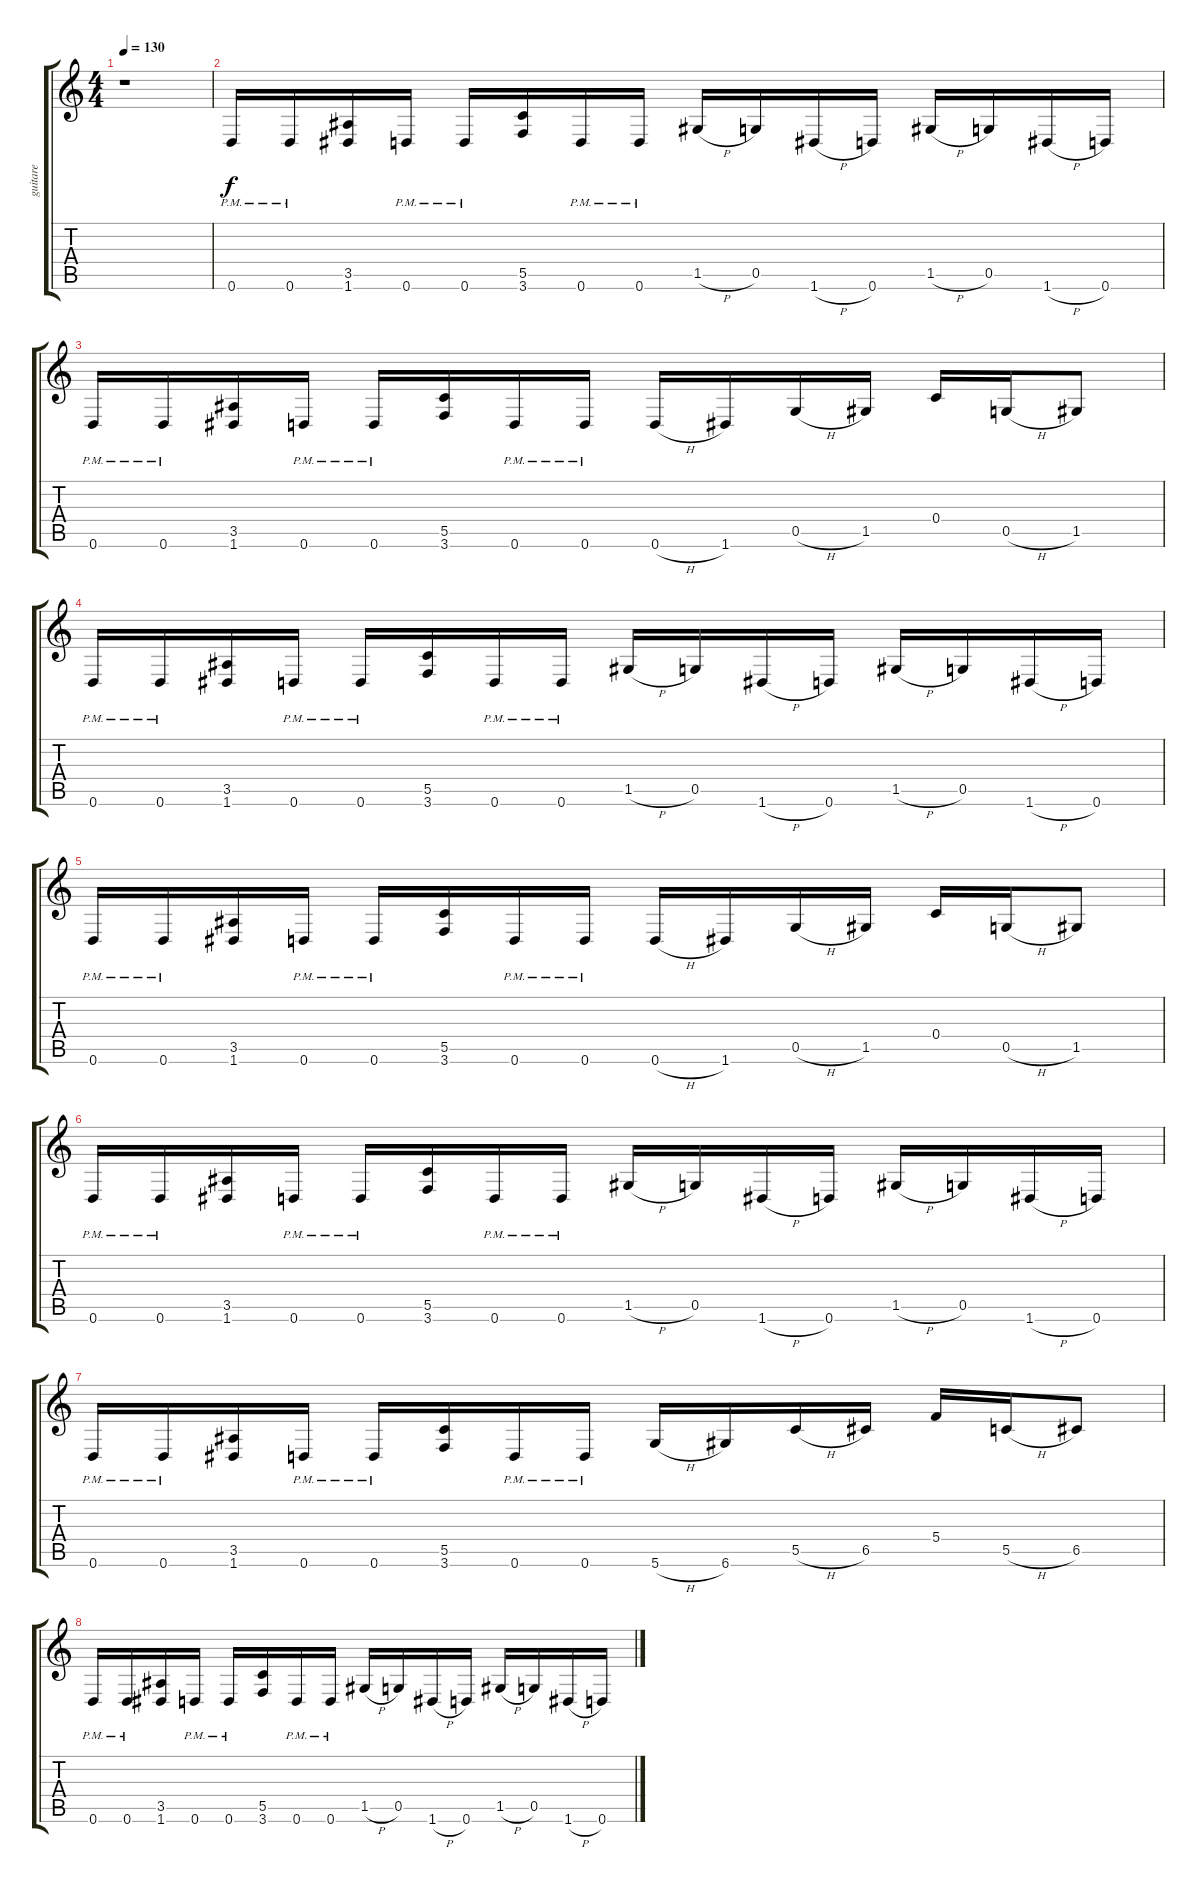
\track ("guitare" "guitare") {instrument distortionguitar}
\staff {score tabs}
\tuning (D4 A3 F3 C3 G2 D2) {hide}
\ts (4 4)
\tempo 130
\tempo 105
\tempo 130
\clef g2
\ks c
r.1{dy f instrument distortionguitar} |
0.6{pm}.16 0.6{pm}.16 (3.5 1.6).16 0.6{pm}.16 0.6{pm}.16 (5.5 3.6).16 0.6{pm}.16 0.6{pm}.16 1.5{h}.16 0.5.16 1.6{h}.16 0.6.16 1.5{h}.16 0.5.16 1.6{h}.16 0.6.16 |
0.6{pm}.16 0.6{pm}.16 (3.5 1.6).16 0.6{pm}.16 0.6{pm}.16 (5.5 3.6).16 0.6{pm}.16 0.6{pm}.16 0.6{h}.16 1.6.16 0.5{h}.16 1.5.16 0.4.16 0.5{h}.16 1.5.8 |
0.6{pm}.16 0.6{pm}.16 (3.5 1.6).16 0.6{pm}.16 0.6{pm}.16 (5.5 3.6).16 0.6{pm}.16 0.6{pm}.16 1.5{h}.16 0.5.16 1.6{h}.16 0.6.16 1.5{h}.16 0.5.16 1.6{h}.16 0.6.16 |
0.6{pm}.16 0.6{pm}.16 (3.5 1.6).16 0.6{pm}.16 0.6{pm}.16 (5.5 3.6).16 0.6{pm}.16 0.6{pm}.16 0.6{h}.16 1.6.16 0.5{h}.16 1.5.16 0.4.16 0.5{h}.16 1.5.8 |
0.6{pm}.16 0.6{pm}.16 (3.5 1.6).16 0.6{pm}.16 0.6{pm}.16 (5.5 3.6).16 0.6{pm}.16 0.6{pm}.16 1.5{h}.16 0.5.16 1.6{h}.16 0.6.16 1.5{h}.16 0.5.16 1.6{h}.16 0.6.16 |
0.6{pm}.16 0.6{pm}.16 (3.5 1.6).16 0.6{pm}.16 0.6{pm}.16 (5.5 3.6).16 0.6{pm}.16 0.6{pm}.16 5.6{h}.16 6.6.16 5.5{h}.16 6.5.16 5.4.16 5.5{h}.16 6.5.8 |
0.6{pm}.16 0.6{pm}.16 (3.5 1.6).16 0.6{pm}.16 0.6{pm}.16 (5.5 3.6).16 0.6{pm}.16 0.6{pm}.16 1.5{h}.16 0.5.16 1.6{h}.16 0.6.16 1.5{h}.16 0.5.16 1.6{h}.16 0.6.16
